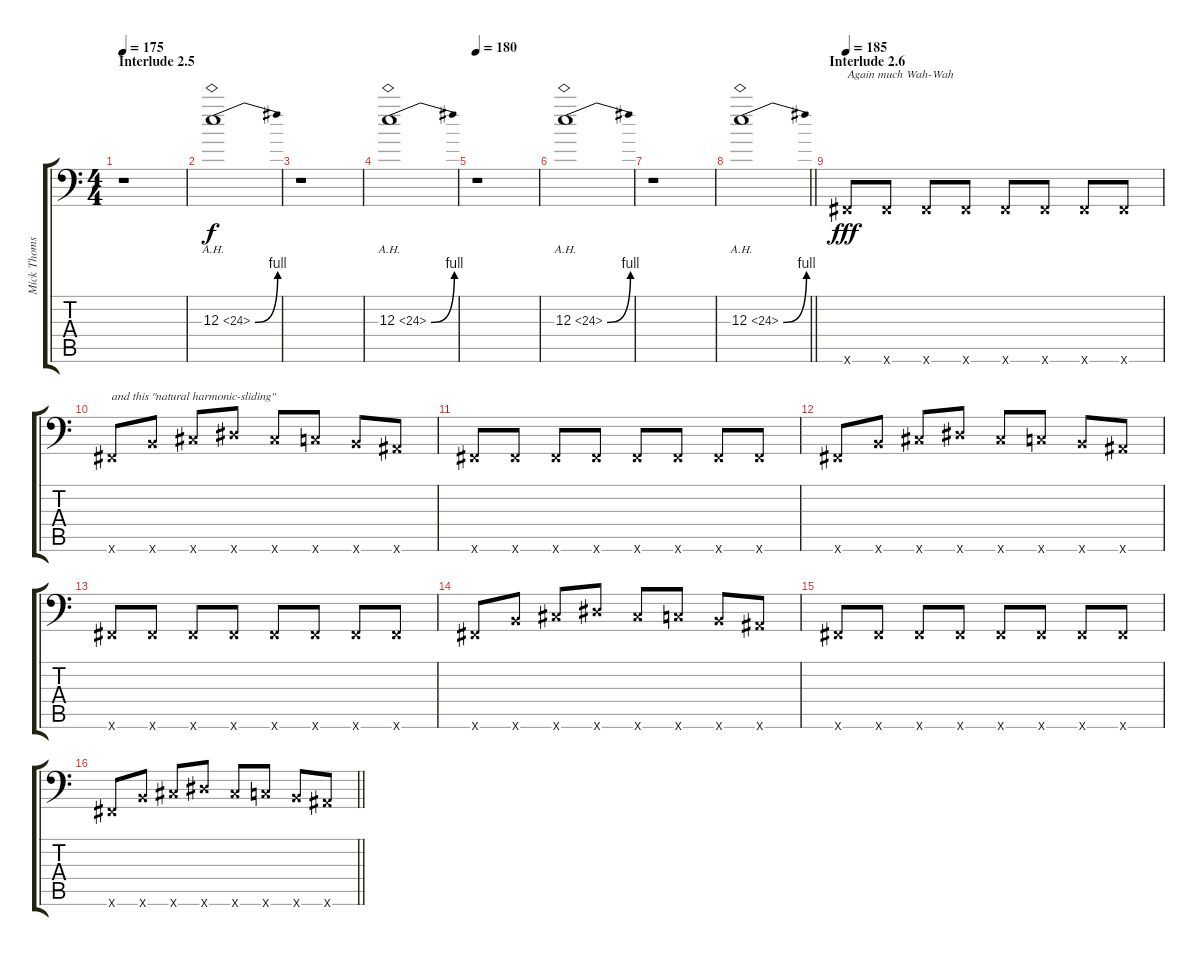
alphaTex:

\track ("Mick Thomson" "Mick Thoms") {instrument distortionguitar}
\staff {score tabs}
\tuning (Db4 Ab3 E3 B2 Gb2 Gb1) {hide}
\ts (4 4)
\section ("" "Interlude 2.5")
\tempo 175
\clef f4
\ks c
r.1{dy f volume 7} |
12.3{be (bend 0 0 60 4) ah 12}.1{volume 13 instrument lead2sawtooth} |
r.1{volume 7} |
12.3{be (bend 0 0 60 4) ah 12}.1{volume 13 instrument lead2sawtooth} |
\tempo 180
r.1{volume 7} |
12.3{be (bend 0 0 60 4) ah 12}.1{volume 13 instrument lead2sawtooth} |
r.1{volume 7} |
\barLineRight lightlight
12.3{be (bend 0 0 60 4) ah 12}.1{volume 13 instrument lead2sawtooth} |
\section ("" "Interlude 2.6")
\tempo 185
0.6{x}.8{txt "Again much Wah-Wah" dy fff volume 16 instrument guitarharmonics} 0.6{x}.8 0.6{x}.8 0.6{x}.8 0.6{x}.8 0.6{x}.8 0.6{x}.8 0.6{x}.8 |
0.6{x}.8{txt "and this \"natural harmonic-sliding\""} 5.6{x}.8 7.6{x}.8 9.6{x}.8 7.6{x}.8 6.6{x}.8 5.6{x}.8 4.6{x}.8 |
0.6{x}.8 0.6{x}.8 0.6{x}.8 0.6{x}.8 0.6{x}.8 0.6{x}.8 0.6{x}.8 0.6{x}.8 |
0.6{x}.8 5.6{x}.8 7.6{x}.8 9.6{x}.8 7.6{x}.8 6.6{x}.8 5.6{x}.8 4.6{x}.8 |
0.6{x}.8 0.6{x}.8 0.6{x}.8 0.6{x}.8 0.6{x}.8 0.6{x}.8 0.6{x}.8 0.6{x}.8 |
0.6{x}.8 5.6{x}.8 7.6{x}.8 9.6{x}.8 7.6{x}.8 6.6{x}.8 5.6{x}.8 4.6{x}.8 |
0.6{x}.8 0.6{x}.8 0.6{x}.8 0.6{x}.8 0.6{x}.8 0.6{x}.8 0.6{x}.8 0.6{x}.8 |
\barLineRight lightlight
0.6{x}.8 5.6{x}.8 7.6{x}.8 9.6{x}.8 7.6{x}.8 6.6{x}.8 5.6{x}.8 4.6{x}.8
